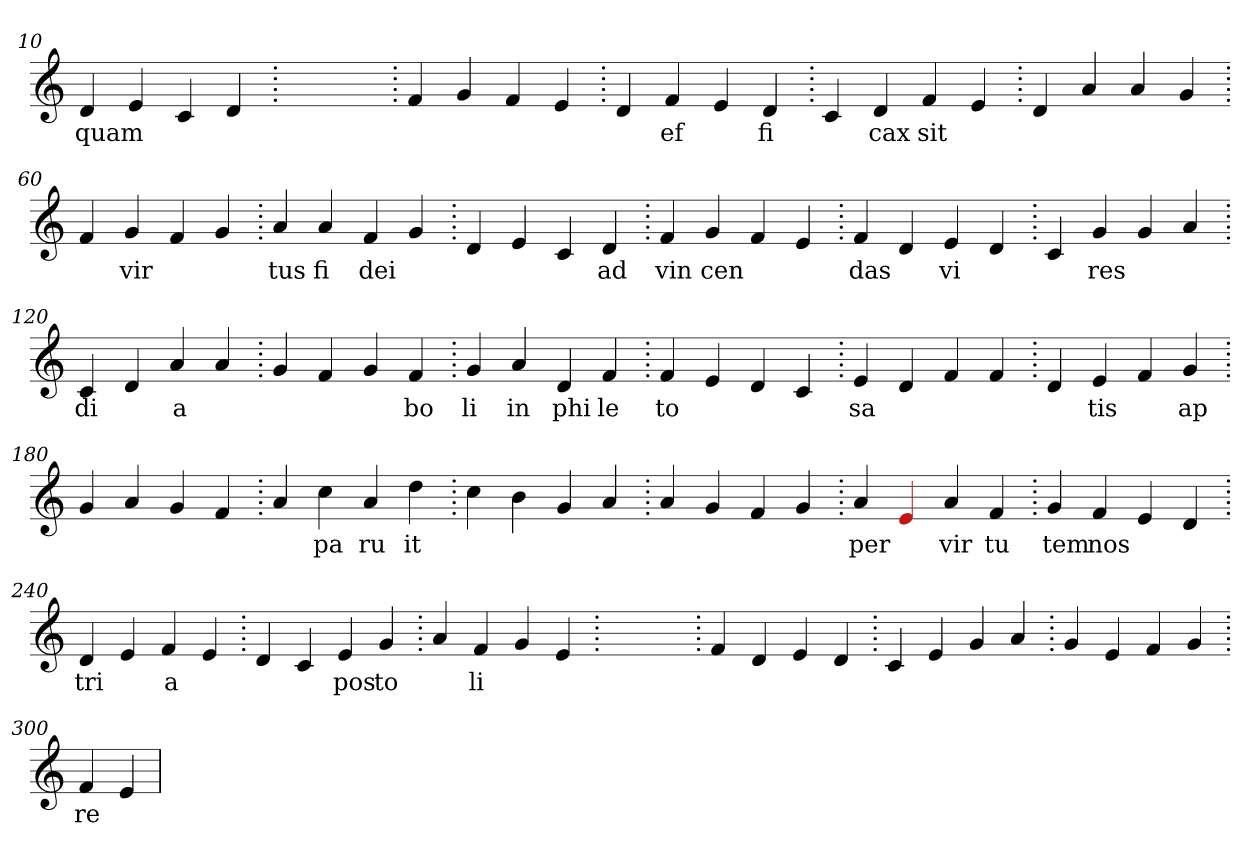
**kern	**text
*part1	*part1
*staff1	*staff1
*clefG2	*
=10.	=10.
4d	quam
4e	.
4c	.
4d	.
=20.	=20.
1ryy	.
=20.	=20.
4f	.
4g	.
4f	.
4e	.
=30.	=30.
4d	.
4f	ef
4e	.
4d	fi
=40.	=40.
4c	.
4d	cax
4f	sit
4e	.
=50.	=50.
4d	.
4a	.
4a	.
4g	.
=60.	=60.
4f	.
4g	vir
4f	.
4g	.
=70.	=70.
4a	tus
4a	fi
4f	dei
4g	.
=80.	=80.
4d	.
4e	.
4c	.
4d	ad
=90.	=90.
4f	vin
4g	cen
4f	.
4e	.
=100.	=100.
4f	das
4d	.
4e	vi
4d	.
=110.	=110.
4c	.
4g	res
4g	.
4a	.
=120.	=120.
4c	di
4d	.
4a	a
4a	.
=130.	=130.
4g	.
4f	.
4g	.
4f	bo
=140.	=140.
4g	li
4a	in
4d	phi
4f	le
=150.	=150.
4f	to
4e	.
4d	.
4c	.
=160.	=160.
4e	sa
4d	.
4f	.
4f	.
=170.	=170.
4d	.
4e	tis
4f	.
4g	ap
=180.	=180.
4g	.
4a	.
4g	.
4f	.
=190.	=190.
4a	.
4cc	pa
4a	ru
4dd	it
=200.	=200.
4cc	.
4b	.
4g	.
4a	.
=210.	=210.
4a	.
4g	.
4f	.
4g	.
=220.	=220.
4a	per
4Re	.
4a	vir
4f	tu
=230.	=230.
4g	tem
4f	nos
4e	.
4d	.
=240.	=240.
4d	tri
4e	.
4f	a
4e	.
=250.	=250.
4d	.
4c	.
4e	pos
4g	to
=260.	=260.
4a	.
4f	li
4g	.
4e	.
=270.	=270.
1ryy	.
=270.	=270.
4f	.
4d	.
4e	.
4d	.
=280.	=280.
4c	.
4e	.
4g	.
4a	.
=290.	=290.
4g	.
4e	.
4f	.
4g	.
=300.	=300.
4f	re
4e	.
=	=
*-	*-
